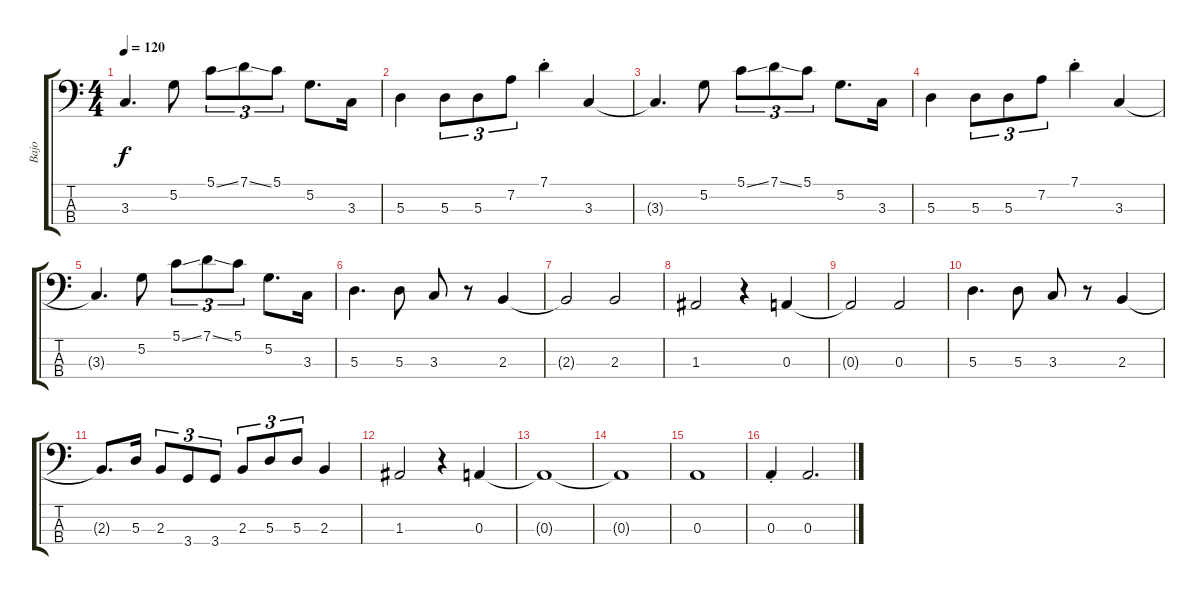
\track ("Bajo" "Bajo") {instrument electricbassfinger}
\staff {score tabs}
\tuning (G2 D2 A1 E1) {hide}
\ts (4 4)
\tempo 120
\clef f4
\ks c
3.3{t}.4{d dy f} 5.2.8 5.1{ss}.8{tu (3 2)} 7.1{ss}.8{tu (3 2)} 5.1.8{tu (3 2)} 5.2.8{d} 3.3.16 |
5.3.4 5.3.8{tu (3 2)} 5.3.8{tu (3 2)} 7.2.8{tu (3 2)} 7.1{st}.4 3.3.4 |
3.3{t}.4{d} 5.2.8 5.1{ss}.8{tu (3 2)} 7.1{ss}.8{tu (3 2)} 5.1.8{tu (3 2)} 5.2.8{d} 3.3.16 |
5.3.4 5.3.8{tu (3 2)} 5.3.8{tu (3 2)} 7.2.8{tu (3 2)} 7.1{st}.4 3.3.4 |
3.3{t}.4{d} 5.2.8 5.1{ss}.8{tu (3 2)} 7.1{ss}.8{tu (3 2)} 5.1.8{tu (3 2)} 5.2.8{d} 3.3.16 |
5.3.4{d} 5.3.8 3.3.8 r.8 2.3.4 |
2.3{t}.2 2.3.2 |
1.3.2 r.4 0.3.4 |
0.3{t}.2 0.3.2 |
5.3.4{d} 5.3.8 3.3.8 r.8 2.3.4 |
2.3{t}.8{d} 5.3.16 2.3.8{tu (3 2)} 3.4.8{tu (3 2)} 3.4.8{tu (3 2)} 2.3.8{tu (3 2)} 5.3.8{tu (3 2)} 5.3.8{tu (3 2)} 2.3.4 |
1.3.2 r.4 0.3.4 |
0.3{t}.1 |
0.3{t}.1 |
0.3.1 |
0.3{st}.4 0.3.2{d}
